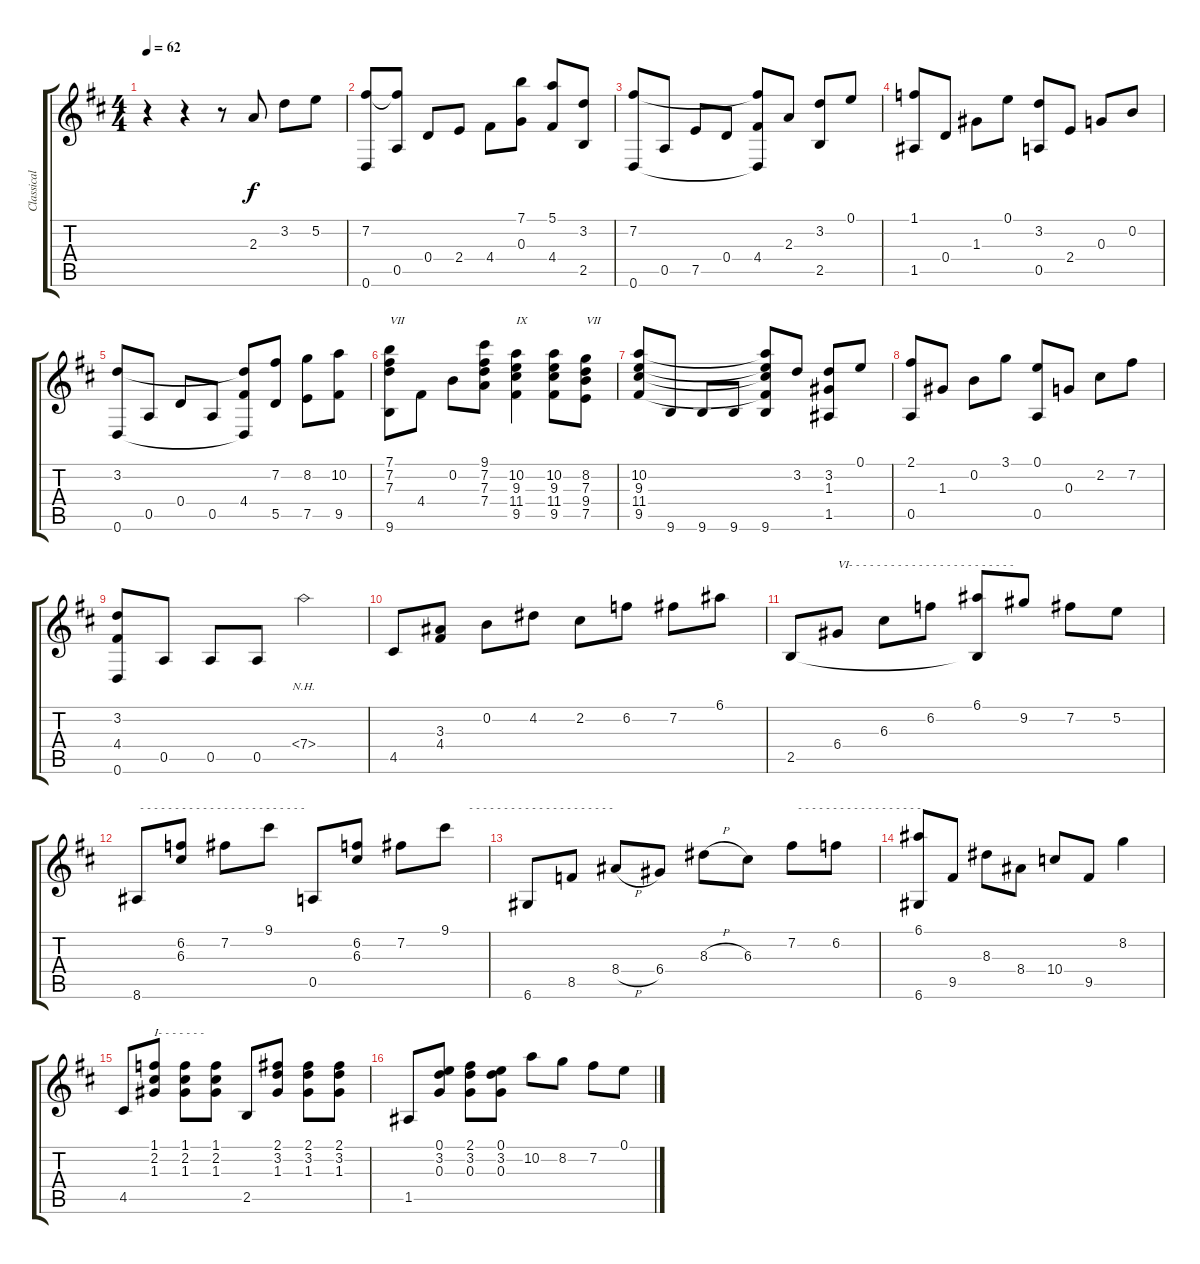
\track ("Classical guitar" "Classical ") {instrument acousticguitarnylon}
\staff {score tabs}
\tuning (E4 B3 G3 D3 A2 D2) {hide}
\ts (4 4)
\tempo 62
\clef g2
\ks bminor
r.4{dy f instrument acousticguitarnylon} r.4 r.8 2.3.8 3.2.8 5.2.8 |
(7.2 0.6).8 (7.2{t} 0.5).8 0.4.8 2.4.8 4.4.8 (7.1 0.3).8 (5.1 4.4).8 (3.2 2.5).8 |
(7.2 0.6).8 0.5.8 7.5.8 0.4.8 (7.2{t} 4.4 0.6{t}).8 2.3.8 (3.2 2.5).8 0.1.8 |
(1.1 1.5).8 0.4.8 1.3.8 0.1.8 (3.2 0.5).8 2.4.8 0.3.8 0.2.8 |
(3.2 0.6).8 0.5.8 0.4.8 0.5.8 (3.2{t} 4.4 0.6{t}).8 (7.2 5.5).8 (8.2 7.5).8 (10.2 9.5).8 |
(7.1 7.2 7.3 9.6).8{txt "VII"} 4.4.8 0.2.8 (9.1 7.2 7.3 7.4).8 (10.2 9.3 11.4 9.5).4{txt "IX"} (10.2 9.3 11.4 9.5).8 (8.2 7.3 9.4 7.5).8{txt "VII"} |
(10.2 9.3 11.4 9.5).8 9.6.8 9.6.8 9.6.8 (10.2{t} 9.3{t} 11.4{t} 9.5{t} 9.6).8 3.2.8 (3.2 1.3 1.5).8 0.1.8 |
(2.1 0.5).8 1.3.8 0.2.8 3.1.8 (0.1 0.5).8 0.3.8 2.2.8 7.2.8 |
(3.2 4.4 0.6).8 0.5.8 0.5.8 0.5.8 7.4{nh}.2 |
4.5.8 (3.3 4.4).8 0.2.8 4.2.8 2.2.8 6.2.8 7.2.8 6.1.8 |
2.5.8 6.4.8{txt "VI- - - - - - - - - - - - - - - - - - - - - - - - "} 6.3.8 6.2.8 (6.1 2.5{t}).8 9.2.8 7.2.8 5.2.8 |
8.6.8{txt " - - - - - - - - - - - - - - - - - - - - - - - - "} (6.2 6.3).8 7.2.8 9.1.8 0.5.8 (6.2 6.3).8 7.2.8 9.1.8{txt "        - - - - - - - - - - - - - - - - - - - - - "} |
6.6.8 8.5.8 8.4{h}.8 6.4.8 8.3{h}.8 6.3.8 7.2.8{txt "  - - - - - - - - - - - - - - - - - -"} 6.2.8 |
(6.1 6.6).8 9.5.8 8.3.8 8.4.8 10.4.8 9.5.8 8.2.4 |
4.5.8 (1.1 2.2 1.3).8{txt "I- - - - - - -"} (1.1 2.2 1.3).8 (1.1 2.2 1.3).8 2.5.8 (2.1 3.2 1.3).8 (2.1 3.2 1.3).8 (2.1 3.2 1.3).8 |
1.5.8 (0.1 3.2 0.3).8 (2.1 3.2 0.3).8 (0.1 3.2 0.3).8 10.2.8 8.2.8 7.2.8 0.1.8
